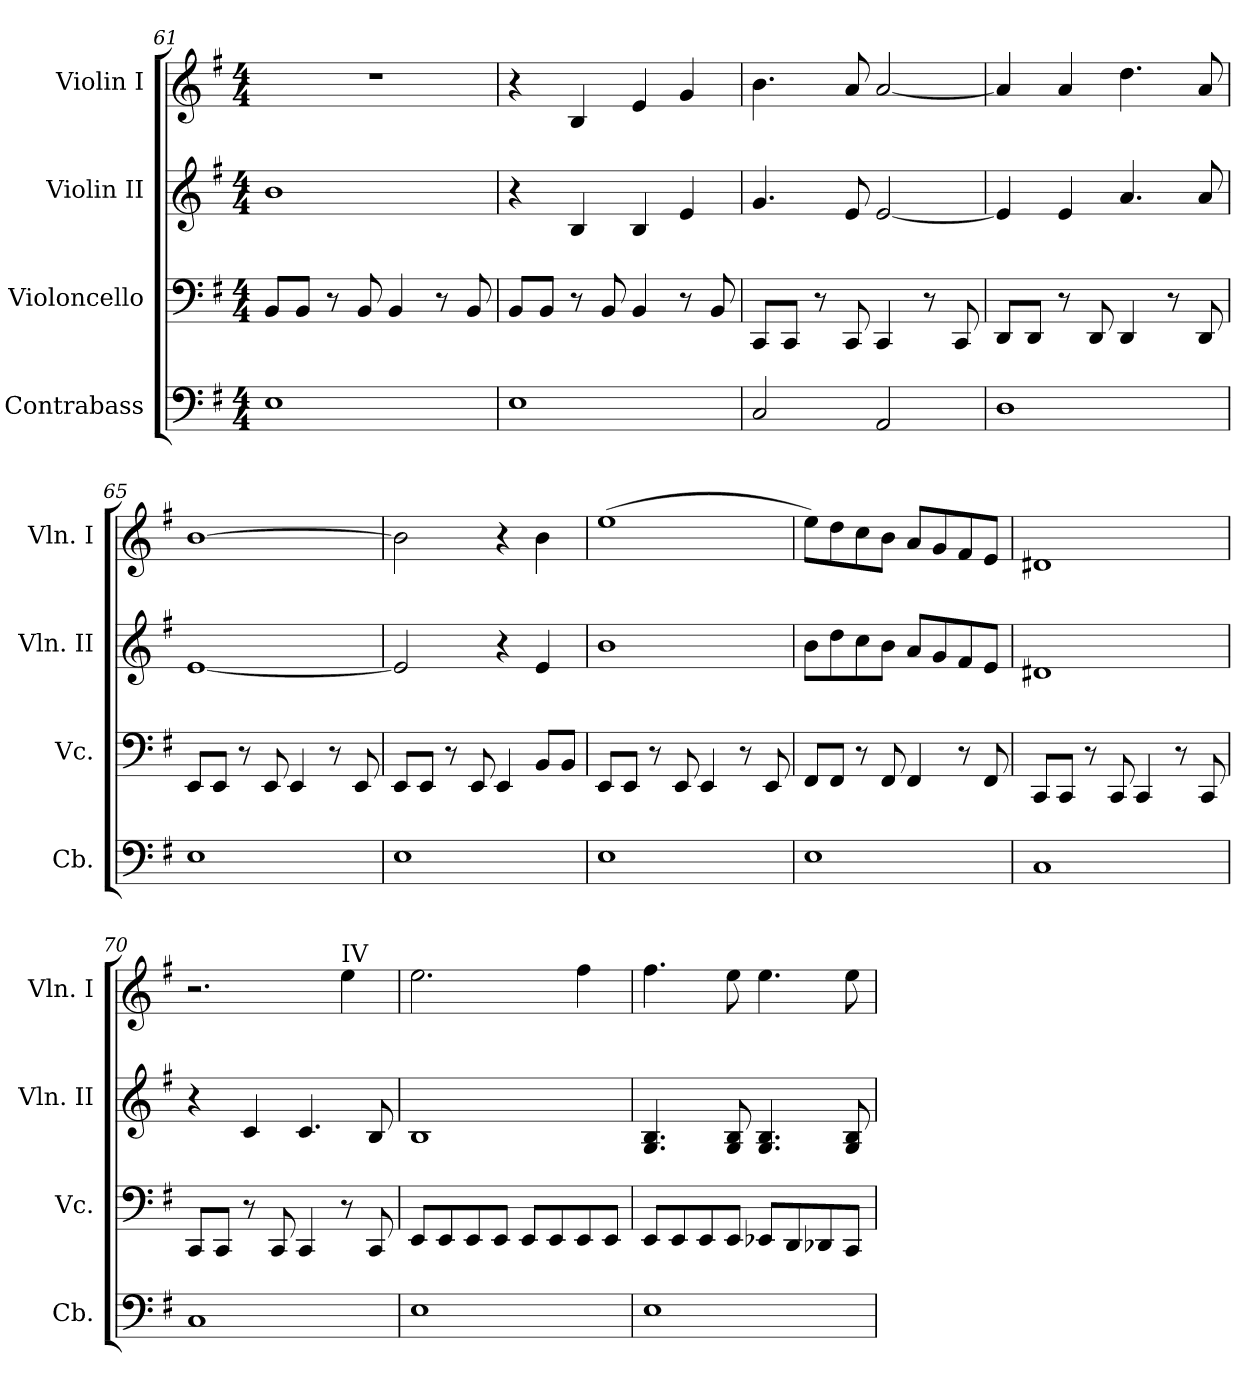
**kern	**kern	**kern	**kern
*part4	*part3	*part2	*part1
*staff4	*staff3	*staff2	*staff1
*I"Contrabass	*I"Violoncello	*I"Violin II	*I"Violin I
*I'Cb.	*I'Vc.	*I'Vln. II	*I'Vln. I
*clefF4	*clefF4	*clefG2	*clefG2
*ITrd7c12	*	*	*
*k[f#]	*k[f#]	*k[f#]	*k[f#]
*M4/4	*M4/4	*M4/4	*M4/4
=61	=61	=61	=61
1EE	8BB/L	1b	1r
.	8BB/J	.	.
.	8r	.	.
.	8BB/	.	.
.	4BB/	.	.
.	8r	.	.
.	8BB/	.	.
=62	=62	=62	=62
1EE	8BB/L	4r	4r
.	8BB/J	.	.
.	8r	4B/	4B/
.	8BB/	.	.
.	4BB/	4B/	4e/
.	8r	4e/	4g/
.	8BB/	.	.
!!LO:PB:g=z
=63	=63	=63	=63
2CC/	8CC/L	4.g/	4.b\
.	8CC/J	.	.
.	8r	.	.
.	8CC/	8e/	8a/
2AAA/	4CC/	[2e/	[2a/
.	8r	.	.
.	8CC/	.	.
=64	=64	=64	=64
1DD	8DD/L	4e/]	4a/]
.	8DD/J	.	.
.	8r	4e/	4a/
.	8DD/	.	.
.	4DD/	4.a/	4.dd\
.	8r	.	.
.	8DD/	8a/	8a/
=65	=65	=65	=65
1EE	8EE/L	[1e	[1b
.	8EE/J	.	.
.	8r	.	.
.	8EE/	.	.
.	4EE/	.	.
.	8r	.	.
.	8EE/	.	.
=66	=66	=66	=66
1EE	8EE/L	2e/]	2b\]
.	8EE/J	.	.
.	8r	.	.
.	8EE/	.	.
.	4EE/	4r	4r
.	8BB/L	4e/	4b\
.	8BB/J	.	.
=67	=67	=67	=67
1EE	8EE/L	1b	(>1ee
.	8EE/J	.	.
.	8r	.	.
.	8EE/	.	.
.	4EE/	.	.
.	8r	.	.
.	8EE/	.	.
!!LO:LB:g=z
=68	=68	=68	=68
1EE	8FF#/L	8b\L	8ee\L)
.	8FF#/J	8dd\	8dd\
.	8r	8cc\	8cc\
.	8FF#/	8b\J	8b\J
.	4FF#/	8a/L	8a/L
.	.	8g/	8g/
.	8r	8f#/	8f#/
.	8FF#/	8e/J	8e/J
=69	=69	=69	=69
1CC	8CC/L	1d#X	1d#X
.	8CC/J	.	.
.	8r	.	.
.	8CC/	.	.
.	4CC/	.	.
.	8r	.	.
.	8CC/	.	.
=70	=70	=70	=70
1CC	8CC/L	4r	2.r
.	8CC/J	.	.
.	8r	4c/	.
.	8CC/	.	.
.	4CC/	4.c/	.
!	!	!	!LO:TX:a:t=IV
.	8r	.	4ee\
.	8CC/	8B/	.
=71	=71	=71	=71
1EE	8EE/L	1B	2.ee\
.	8EE/	.	.
.	8EE/	.	.
.	8EE/J	.	.
.	8EE/L	.	.
.	8EE/	.	.
.	8EE/	.	4ff#\
.	8EE/J	.	.
!!LO:PB:g=z
=72	=72	=72	=72
1EE	8EE/L	4.G/ 4.B/	4.ff#\
.	8EE/	.	.
.	8EE/	.	.
.	8EE/J	8G/ 8B/	8ee\
.	8EE-X/L	4.G/ 4.B/	4.ee\
.	8DD/	.	.
.	8DD-X/	.	.
.	8CC/J	8G/ 8B/	8ee\
=	=	=	=
*-	*-	*-	*-
